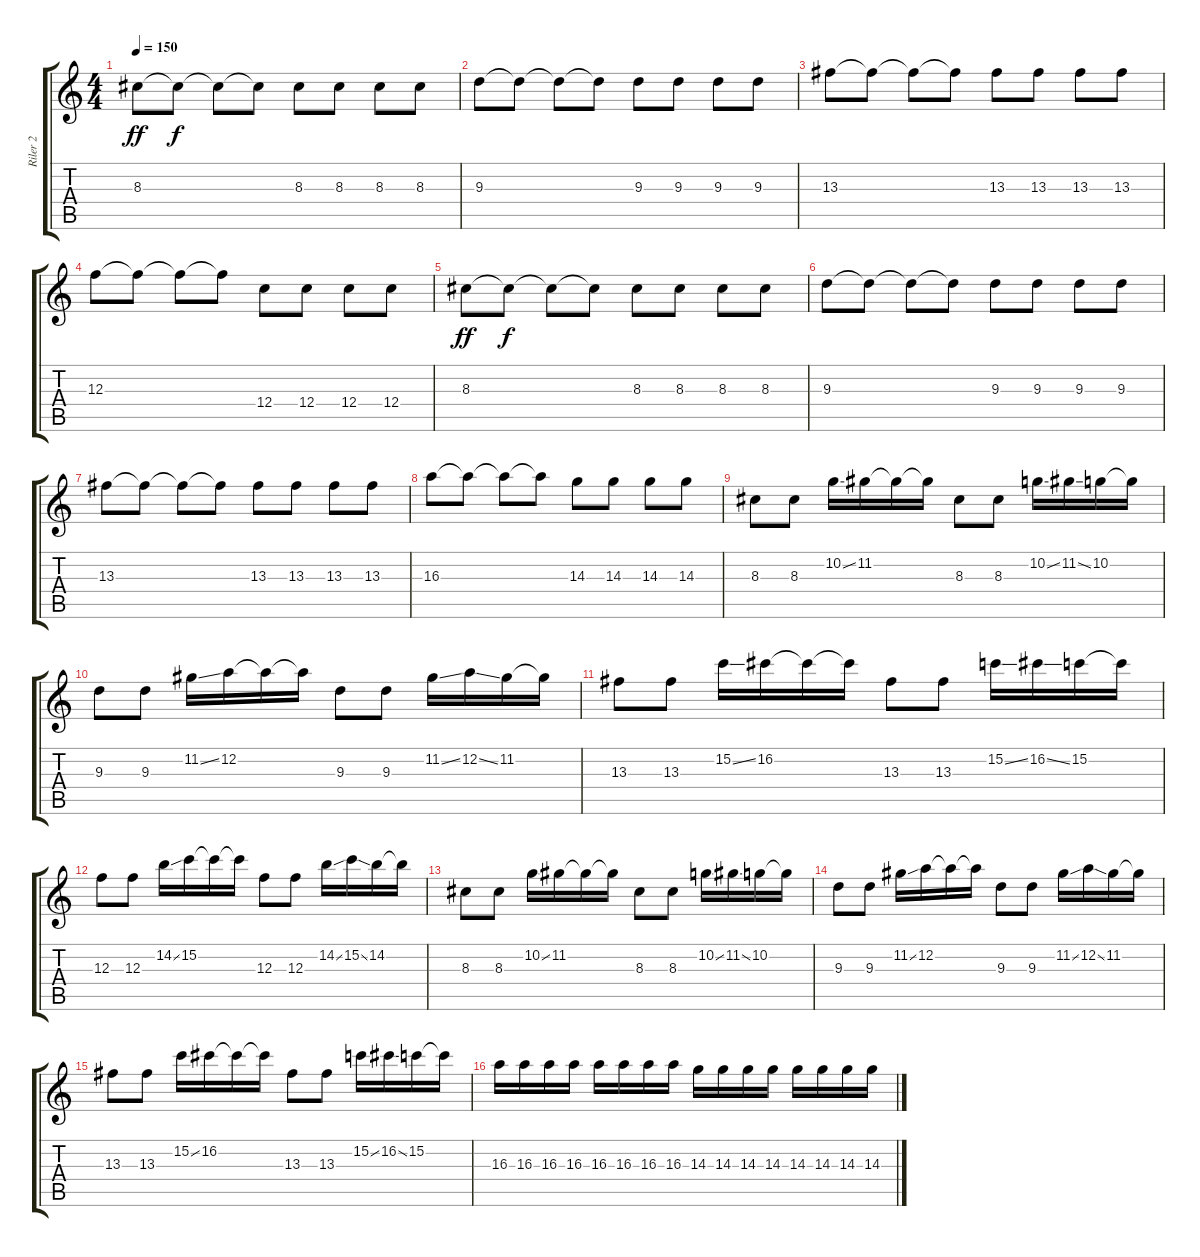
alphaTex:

\track ("Riler 2" "Riler 2") {instrument distortionguitar}
\staff {score tabs}
\tuning (D4 A3 F3 C3 G2 C2) {hide}
\ts (4 4)
\tempo 150
\clef g2
\ks c
8.3.8{dy ff} 8.3{t}.8{dy f} 8.3{t}.8 8.3{t}.8 8.3.8 8.3.8 8.3.8 8.3.8 |
9.3.8 9.3{t}.8 9.3{t}.8 9.3{t}.8 9.3.8 9.3.8 9.3.8 9.3.8 |
13.3.8 13.3{t}.8 13.3{t}.8 13.3{t}.8 13.3.8 13.3.8 13.3.8 13.3.8 |
12.3.8 12.3{t}.8 12.3{t}.8 12.3{t}.8 12.4.8 12.4.8 12.4.8 12.4.8 |
8.3.8{dy ff} 8.3{t}.8{dy f} 8.3{t}.8 8.3{t}.8 8.3.8 8.3.8 8.3.8 8.3.8 |
9.3.8 9.3{t}.8 9.3{t}.8 9.3{t}.8 9.3.8 9.3.8 9.3.8 9.3.8 |
13.3.8 13.3{t}.8 13.3{t}.8 13.3{t}.8 13.3.8 13.3.8 13.3.8 13.3.8 |
16.3.8 16.3{t}.8 16.3{t}.8 16.3{t}.8 14.3.8 14.3.8 14.3.8 14.3.8 |
8.3.8 8.3.8 10.2{ss}.16 11.2.16 11.2{t}.16 11.2{t}.16 8.3.8 8.3.8 10.2{ss}.16 11.2{ss}.16 10.2.16 10.2{t}.16 |
9.3.8 9.3.8 11.2{ss}.16 12.2.16 12.2{t}.16 12.2{t}.16 9.3.8 9.3.8 11.2{ss}.16 12.2{ss}.16 11.2.16 11.2{t}.16 |
13.3.8 13.3.8 15.2{ss}.16 16.2.16 16.2{t}.16 16.2{t}.16 13.3.8 13.3.8 15.2{ss}.16 16.2{ss}.16 15.2.16 15.2{t}.16 |
12.3.8 12.3.8 14.2{ss}.16 15.2.16 15.2{t}.16 15.2{t}.16 12.3.8 12.3.8 14.2{ss}.16 15.2{ss}.16 14.2.16 14.2{t}.16 |
8.3.8 8.3.8 10.2{ss}.16 11.2.16 11.2{t}.16 11.2{t}.16 8.3.8 8.3.8 10.2{ss}.16 11.2{ss}.16 10.2.16 10.2{t}.16 |
9.3.8 9.3.8 11.2{ss}.16 12.2.16 12.2{t}.16 12.2{t}.16 9.3.8 9.3.8 11.2{ss}.16 12.2{ss}.16 11.2.16 11.2{t}.16 |
13.3.8 13.3.8 15.2{ss}.16 16.2.16 16.2{t}.16 16.2{t}.16 13.3.8 13.3.8 15.2{ss}.16 16.2{ss}.16 15.2.16 15.2{t}.16 |
16.3.16 16.3.16 16.3.16 16.3.16 16.3.16 16.3.16 16.3.16 16.3.16 14.3.16 14.3.16 14.3.16 14.3.16 14.3.16 14.3.16 14.3.16 14.3.16
